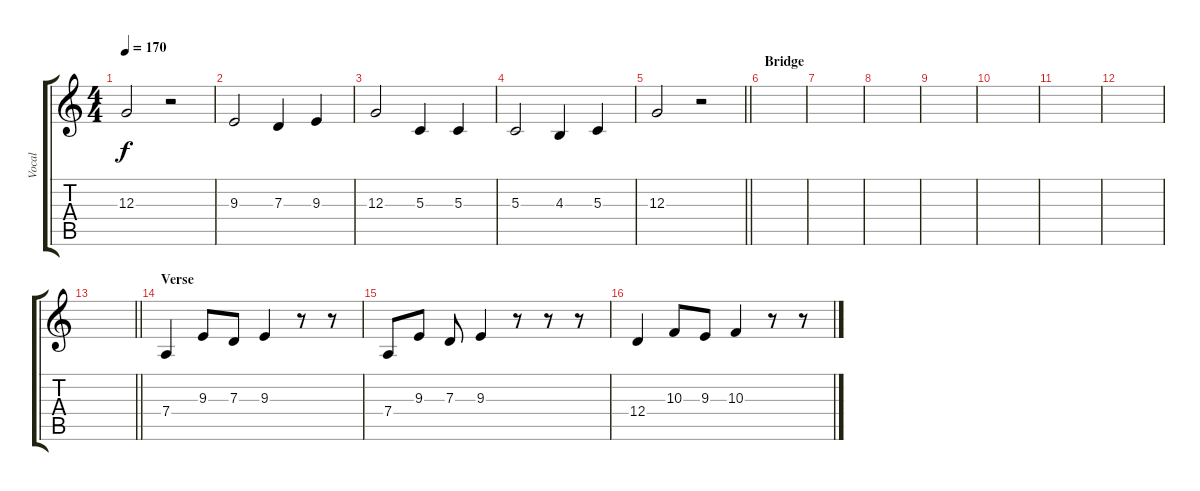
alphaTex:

\track ("Vocal" "Vocal") {instrument lead6voice}
\staff {score tabs}
\tuning (E4 B3 G3 D3 A2 E2) {hide}
\ts (4 4)
\tempo 170
\clef g2
\ks c
12.3.2{dy f} r.2 |
9.3.2 7.3.4 9.3.4 |
12.3.2 5.3.4 5.3.4 |
5.3.2 4.3.4 5.3.4 |
\barLineRight lightlight
12.3.2 r.2 |
\section ("" "Bridge")
|
|
|
|
|
|
|
\barLineRight lightlight
|
\section ("" "Verse")
7.4.4 9.3.8 7.3.8 9.3.4 r.8 r.8 |
7.4.8 9.3.8 7.3.8 9.3.4 r.8 r.8 r.8 |
12.4.4 10.3.8 9.3.8 10.3.4 r.8 r.8
